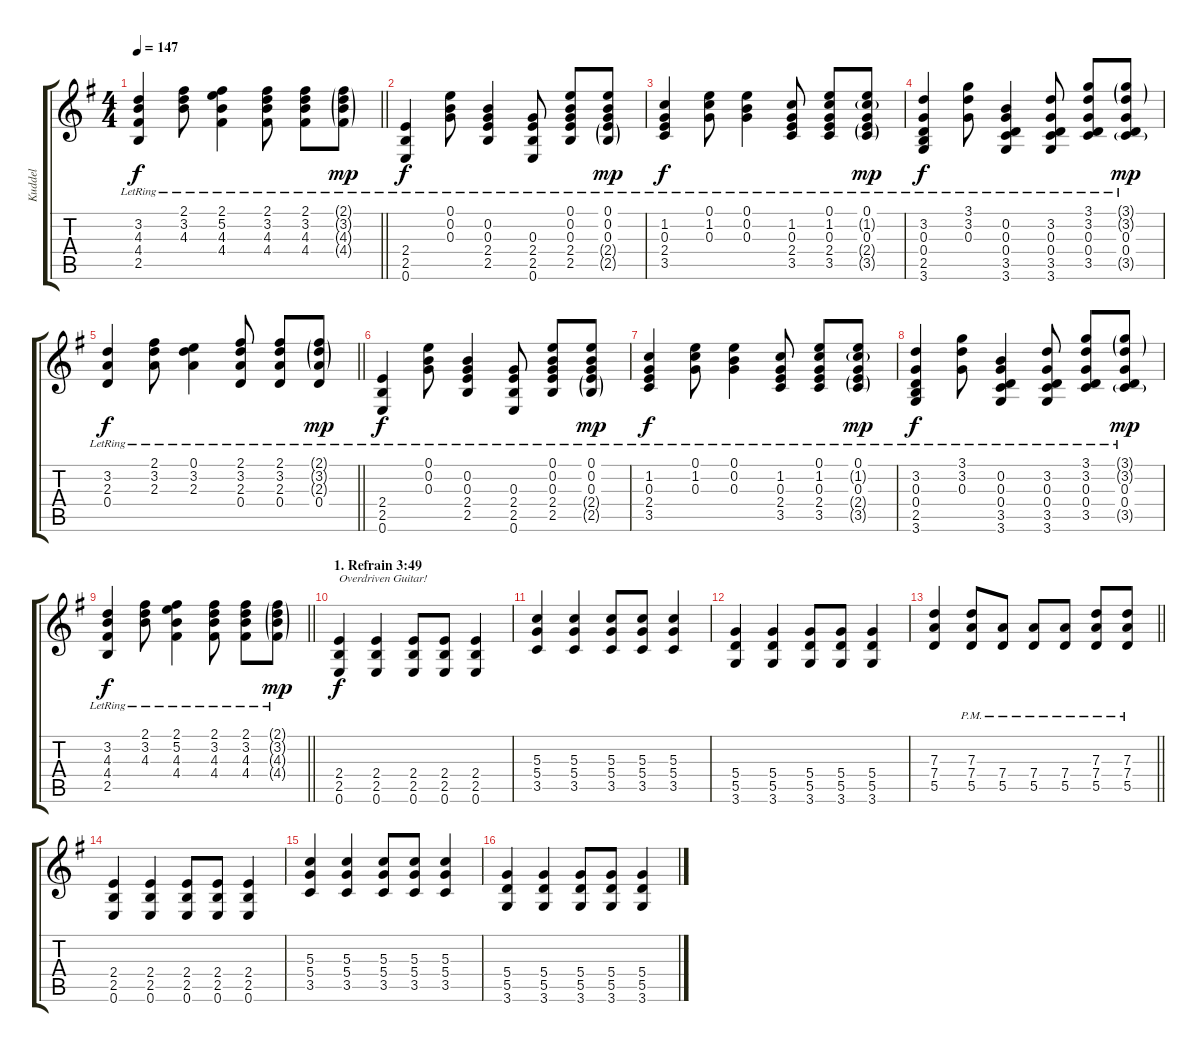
\track ("Kuddel" "Kuddel") {instrument electricguitarclean}
\staff {score tabs}
\tuning (E4 B3 G3 D3 A2 E2) {hide}
\ts (4 4)
\tempo 147
\clef g2
\barLineRight lightlight
\ks g
(3.2{lr} 4.3{lr} 4.4{lr} 2.5{lr}).4{dy f} (2.1{lr} 3.2{lr} 4.3{lr}).8 (2.1{lr} 5.2{lr} 4.3{lr} 4.4{lr}).4 (2.1{lr} 3.2{lr} 4.3{lr} 4.4{lr}).8 (2.1{lr} 3.2{lr} 4.3{lr} 4.4{lr}).8 (2.1{g lr} 3.2{g lr} 4.3{g lr} 4.4{g lr}).8{dy mp} |
(2.4{lr} 2.5{lr} 0.6{lr}).4{dy f} (0.1{lr} 0.2{lr} 0.3{lr}).8 (0.2{lr} 0.3{lr} 2.4{lr} 2.5{lr}).4 (0.3{lr} 2.4{lr} 2.5{lr} 0.6{lr}).8 (0.1{lr} 0.2{lr} 0.3{lr} 2.4{lr} 2.5{lr}).8 (0.1{lr} 0.2{lr} 0.3{lr} 2.4{g lr} 2.5{g lr}).8{dy mp} |
(1.2{lr} 0.3{lr} 2.4{lr} 3.5{lr}).4{dy f} (0.1{lr} 1.2{lr} 0.3{lr}).8 (0.1{lr} 0.2{lr} 0.3{lr}).4 (1.2{lr} 0.3{lr} 2.4{lr} 3.5{lr}).8 (0.1{lr} 1.2{lr} 0.3{lr} 2.4{lr} 3.5{lr}).8 (0.1{lr} 1.2{g lr} 0.3{lr} 2.4{g lr} 3.5{g lr}).8{dy mp} |
(3.2{lr} 0.3{lr} 0.4{lr} 2.5{lr} 3.6{lr}).4{dy f} (3.1{lr} 3.2{lr} 0.3{lr}).8 (0.2{lr} 0.3{lr} 0.4{lr} 3.5{lr} 3.6{lr}).4 (3.2{lr} 0.3{lr} 0.4{lr} 3.5{lr} 3.6{lr}).8 (3.1{lr} 3.2{lr} 0.3{lr} 0.4{lr} 3.5{lr}).8 (3.1{g lr} 3.2{g lr} 0.3{lr} 0.4{lr} 3.5{g lr}).8{dy mp} |
\barLineRight lightlight
(3.2{lr} 2.3{lr} 0.4{lr}).4{dy f} (2.1{lr} 3.2{lr} 2.3{lr}).8 (0.1{lr} 3.2{lr} 2.3{lr}).4 (2.1{lr} 3.2{lr} 2.3{lr} 0.4{lr}).8 (2.1{lr} 3.2{lr} 2.3{lr} 0.4{lr}).8 (2.1{g lr} 3.2{g lr} 2.3{g lr} 0.4{lr}).8{dy mp} |
(2.4{lr} 2.5{lr} 0.6{lr}).4{dy f} (0.1{lr} 0.2{lr} 0.3{lr}).8 (0.2{lr} 0.3{lr} 2.4{lr} 2.5{lr}).4 (0.3{lr} 2.4{lr} 2.5{lr} 0.6{lr}).8 (0.1{lr} 0.2{lr} 0.3{lr} 2.4{lr} 2.5{lr}).8 (0.1{lr} 0.2{lr} 0.3{lr} 2.4{g lr} 2.5{g lr}).8{dy mp} |
(1.2{lr} 0.3{lr} 2.4{lr} 3.5{lr}).4{dy f} (0.1{lr} 1.2{lr} 0.3{lr}).8 (0.1{lr} 0.2{lr} 0.3{lr}).4 (1.2{lr} 0.3{lr} 2.4{lr} 3.5{lr}).8 (0.1{lr} 1.2{lr} 0.3{lr} 2.4{lr} 3.5{lr}).8 (0.1{lr} 1.2{g lr} 0.3{lr} 2.4{g lr} 3.5{g lr}).8{dy mp} |
(3.2{lr} 0.3{lr} 0.4{lr} 2.5{lr} 3.6{lr}).4{dy f} (3.1{lr} 3.2{lr} 0.3{lr}).8 (0.2{lr} 0.3{lr} 0.4{lr} 3.5{lr} 3.6{lr}).4 (3.2{lr} 0.3{lr} 0.4{lr} 3.5{lr} 3.6{lr}).8 (3.1{lr} 3.2{lr} 0.3{lr} 0.4{lr} 3.5{lr}).8 (3.1{g lr} 3.2{g lr} 0.3{lr} 0.4{lr} 3.5{g lr}).8{dy mp} |
\barLineRight lightlight
(3.2{lr} 4.3{lr} 4.4{lr} 2.5{lr}).4{dy f} (2.1{lr} 3.2{lr} 4.3{lr}).8 (2.1{lr} 5.2{lr} 4.3{lr} 4.4{lr}).4 (2.1{lr} 3.2{lr} 4.3{lr} 4.4{lr}).8 (2.1{lr} 3.2{lr} 4.3{lr} 4.4{lr}).8 (2.1{g lr} 3.2{g lr} 4.3{g lr} 4.4{g lr}).8{dy mp} |
\section ("" "1. Refrain 3:49")
(2.4 2.5 0.6).4{txt "Overdriven Guitar!" dy f instrument overdrivenguitar} (2.4 2.5 0.6).4 (2.4 2.5 0.6).8 (2.4 2.5 0.6).8 (2.4 2.5 0.6).4 |
(5.3 5.4 3.5).4 (5.3 5.4 3.5).4 (5.3 5.4 3.5).8 (5.3 5.4 3.5).8 (5.3 5.4 3.5).4 |
(5.4 5.5 3.6).4 (5.4 5.5 3.6).4 (5.4 5.5 3.6).8 (5.4 5.5 3.6).8 (5.4 5.5 3.6).4 |
\barLineRight lightlight
(7.3 7.4 5.5).4 (7.3{pm} 7.4{pm} 5.5{pm}).8 (7.4{pm} 5.5{pm}).8 (7.4{pm} 5.5{pm}).8 (7.4{pm} 5.5{pm}).8 (7.3{pm} 7.4{pm} 5.5{pm}).8 (7.3{pm} 7.4{pm} 5.5{pm}).8 |
(2.4 2.5 0.6).4 (2.4 2.5 0.6).4 (2.4 2.5 0.6).8 (2.4 2.5 0.6).8 (2.4 2.5 0.6).4 |
(5.3 5.4 3.5).4 (5.3 5.4 3.5).4 (5.3 5.4 3.5).8 (5.3 5.4 3.5).8 (5.3 5.4 3.5).4 |
(5.4 5.5 3.6).4 (5.4 5.5 3.6).4 (5.4 5.5 3.6).8 (5.4 5.5 3.6).8 (5.4 5.5 3.6).4
